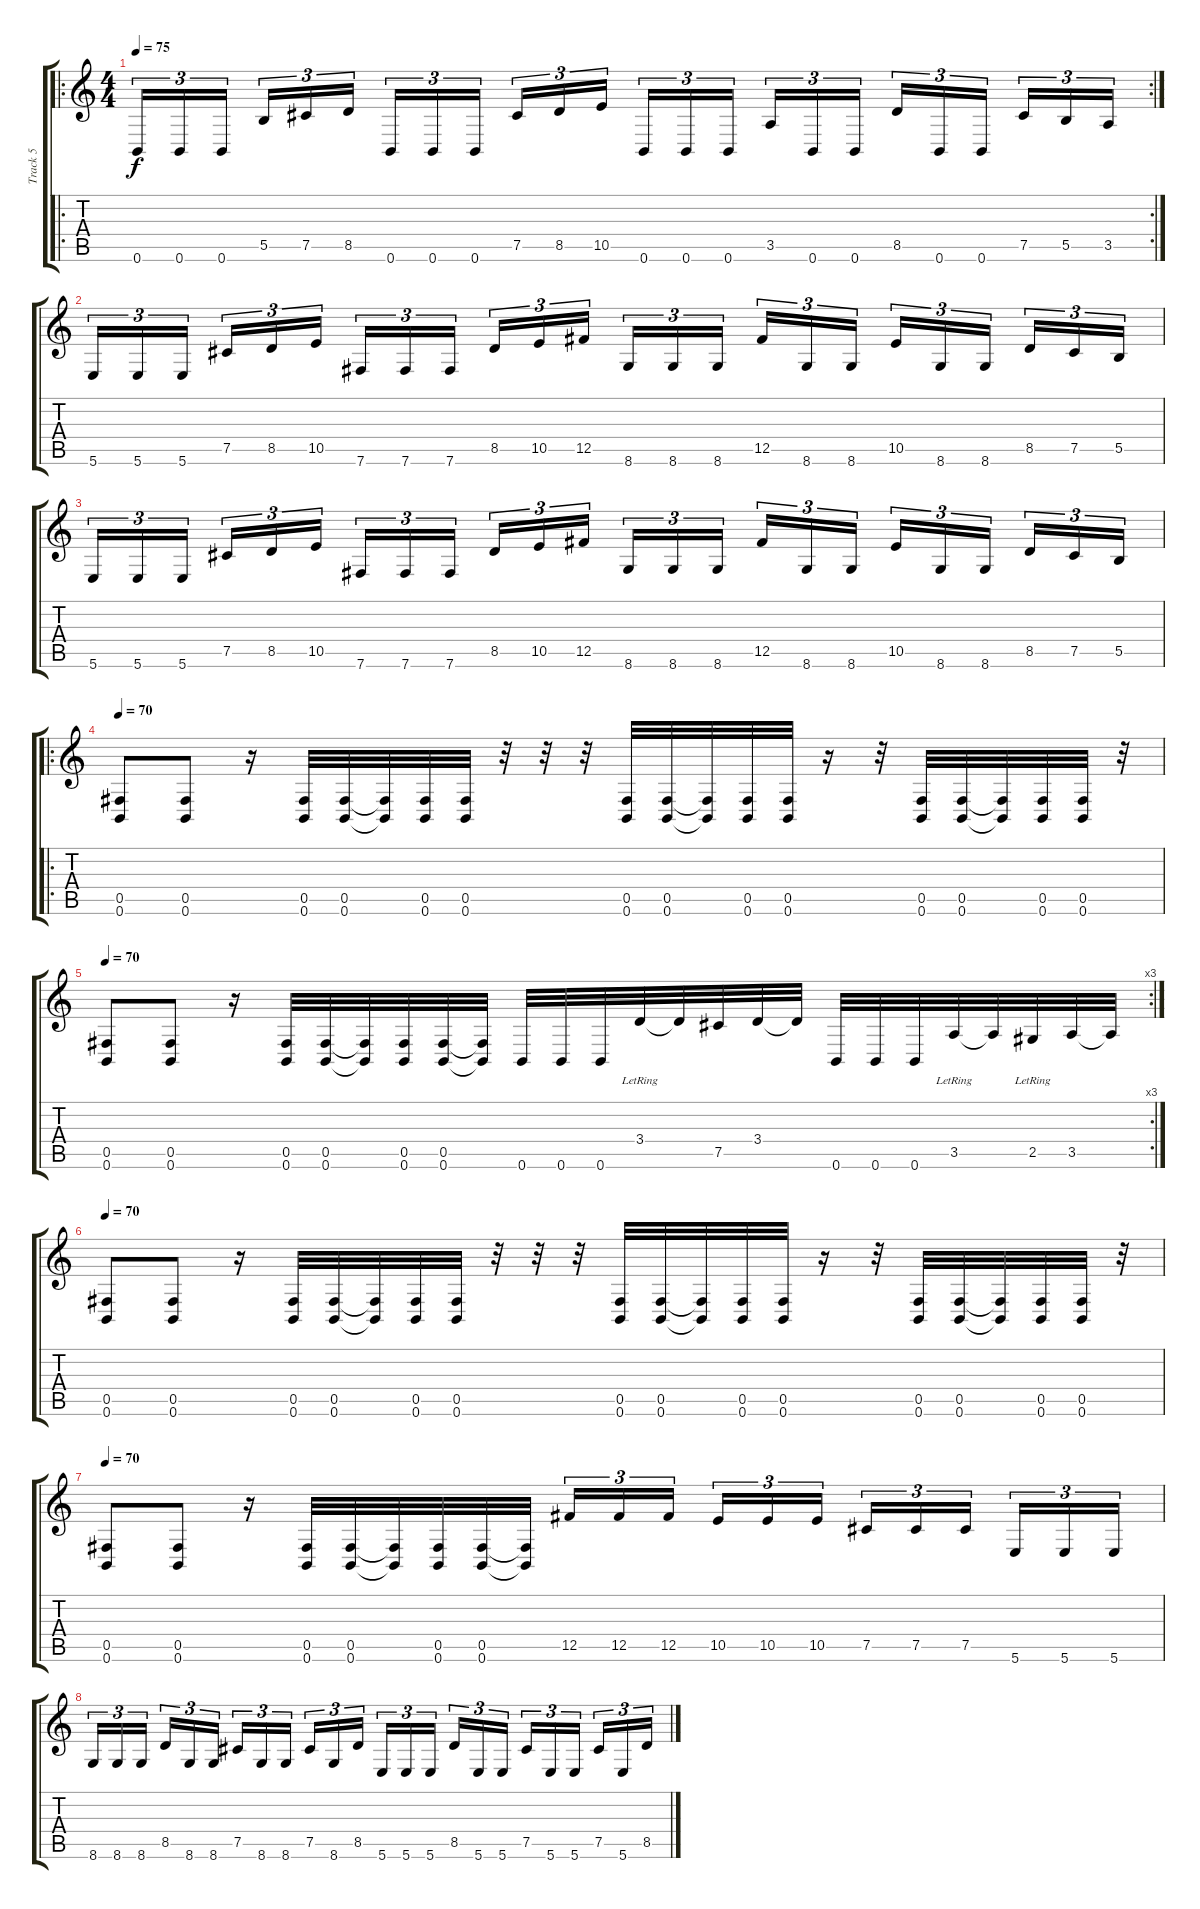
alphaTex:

\track ("Track 5" "Track 5") {instrument distortionguitar}
\staff {score tabs}
\tuning (Db4 Ab3 E3 B2 Gb2 B1) {hide}
\ro
\rc 2
\ts (4 4)
\tempo 75
\clef g2
\ks c
0.6.16{tu (3 2) dy f} 0.6.16{tu (3 2)} 0.6.16{tu (3 2) beam splitsecondary} 5.5.16{tu (3 2)} 7.5.16{tu (3 2)} 8.5.16{tu (3 2)} 0.6.16{tu (3 2)} 0.6.16{tu (3 2)} 0.6.16{tu (3 2) beam splitsecondary} 7.5.16{tu (3 2)} 8.5.16{tu (3 2)} 10.5.16{tu (3 2)} 0.6.16{tu (3 2)} 0.6.16{tu (3 2)} 0.6.16{tu (3 2) beam splitsecondary} 3.5.16{tu (3 2)} 0.6.16{tu (3 2)} 0.6.16{tu (3 2)} 8.5.16{tu (3 2)} 0.6.16{tu (3 2)} 0.6.16{tu (3 2) beam splitsecondary} 7.5.16{tu (3 2)} 5.5.16{tu (3 2)} 3.5.16{tu (3 2)} |
5.6.16{tu (3 2)} 5.6.16{tu (3 2)} 5.6.16{tu (3 2) beam splitsecondary} 7.5.16{tu (3 2)} 8.5.16{tu (3 2)} 10.5.16{tu (3 2)} 7.6.16{tu (3 2)} 7.6.16{tu (3 2)} 7.6.16{tu (3 2) beam splitsecondary} 8.5.16{tu (3 2)} 10.5.16{tu (3 2)} 12.5.16{tu (3 2)} 8.6.16{tu (3 2)} 8.6.16{tu (3 2)} 8.6.16{tu (3 2) beam splitsecondary} 12.5.16{tu (3 2)} 8.6.16{tu (3 2)} 8.6.16{tu (3 2)} 10.5.16{tu (3 2)} 8.6.16{tu (3 2)} 8.6.16{tu (3 2) beam splitsecondary} 8.5.16{tu (3 2)} 7.5.16{tu (3 2)} 5.5.16{tu (3 2)} |
5.6.16{tu (3 2)} 5.6.16{tu (3 2)} 5.6.16{tu (3 2) beam splitsecondary} 7.5.16{tu (3 2)} 8.5.16{tu (3 2)} 10.5.16{tu (3 2)} 7.6.16{tu (3 2)} 7.6.16{tu (3 2)} 7.6.16{tu (3 2) beam splitsecondary} 8.5.16{tu (3 2)} 10.5.16{tu (3 2)} 12.5.16{tu (3 2)} 8.6.16{tu (3 2)} 8.6.16{tu (3 2)} 8.6.16{tu (3 2) beam splitsecondary} 12.5.16{tu (3 2)} 8.6.16{tu (3 2)} 8.6.16{tu (3 2)} 10.5.16{tu (3 2)} 8.6.16{tu (3 2)} 8.6.16{tu (3 2) beam splitsecondary} 8.5.16{tu (3 2)} 7.5.16{tu (3 2)} 5.5.16{tu (3 2)} |
\ro
\tempo 70
(0.5 0.6).8 (0.5 0.6).8 r.16 (0.5 0.6).32 (0.5 0.6).32 (0.5{t} 0.6{t}).32 (0.5 0.6).32 (0.5 0.6).32 r.32 r.32 r.32 (0.5 0.6).32 (0.5 0.6).32 (0.5{t} 0.6{t}).32 (0.5 0.6).32 (0.5 0.6).32 r.16 r.32 (0.5 0.6).32 (0.5 0.6).32 (0.5{t} 0.6{t}).32 (0.5 0.6).32 (0.5 0.6).32 r.32 |
\rc 3
\tempo 70
(0.5 0.6).8 (0.5 0.6).8 r.16 (0.5 0.6).32 (0.5 0.6).32 (0.5{t} 0.6{t}).32 (0.5 0.6).32 (0.5 0.6).32 (0.5{t} 0.6{t}).32 0.6.32 0.6.32 0.6.32 3.4{lr}.32 3.4{t}.32 7.5.32 3.4.32 3.4{t}.32 0.6.32 0.6.32 0.6.32 3.5{lr}.32 3.5{t}.32 2.5{lr}.32 3.5.32 3.5{t}.32 |
\tempo 70
(0.5 0.6).8 (0.5 0.6).8 r.16 (0.5 0.6).32 (0.5 0.6).32 (0.5{t} 0.6{t}).32 (0.5 0.6).32 (0.5 0.6).32 r.32 r.32 r.32 (0.5 0.6).32 (0.5 0.6).32 (0.5{t} 0.6{t}).32 (0.5 0.6).32 (0.5 0.6).32 r.16 r.32 (0.5 0.6).32 (0.5 0.6).32 (0.5{t} 0.6{t}).32 (0.5 0.6).32 (0.5 0.6).32 r.32 |
\tempo 70
(0.5 0.6).8 (0.5 0.6).8 r.16 (0.5 0.6).32 (0.5 0.6).32 (0.5{t} 0.6{t}).32 (0.5 0.6).32 (0.5 0.6).32 (0.5{t} 0.6{t}).32 12.5.16{tu (3 2)} 12.5.16{tu (3 2)} 12.5.16{tu (3 2) beam splitsecondary} 10.5.16{tu (3 2)} 10.5.16{tu (3 2)} 10.5.16{tu (3 2)} 7.5.16{tu (3 2)} 7.5.16{tu (3 2)} 7.5.16{tu (3 2) beam splitsecondary} 5.6.16{tu (3 2)} 5.6.16{tu (3 2)} 5.6.16{tu (3 2)} |
8.6.16{tu (3 2)} 8.6.16{tu (3 2)} 8.6.16{tu (3 2) beam splitsecondary} 8.5.16{tu (3 2)} 8.6.16{tu (3 2)} 8.6.16{tu (3 2)} 7.5.16{tu (3 2)} 8.6.16{tu (3 2)} 8.6.16{tu (3 2) beam splitsecondary} 7.5.16{tu (3 2)} 8.6.16{tu (3 2)} 8.5.16{tu (3 2)} 5.6.16{tu (3 2)} 5.6.16{tu (3 2)} 5.6.16{tu (3 2) beam splitsecondary} 8.5.16{tu (3 2)} 5.6.16{tu (3 2)} 5.6.16{tu (3 2)} 7.5.16{tu (3 2)} 5.6.16{tu (3 2)} 5.6.16{tu (3 2) beam splitsecondary} 7.5.16{tu (3 2)} 5.6.16{tu (3 2)} 8.5.16{tu (3 2)}
